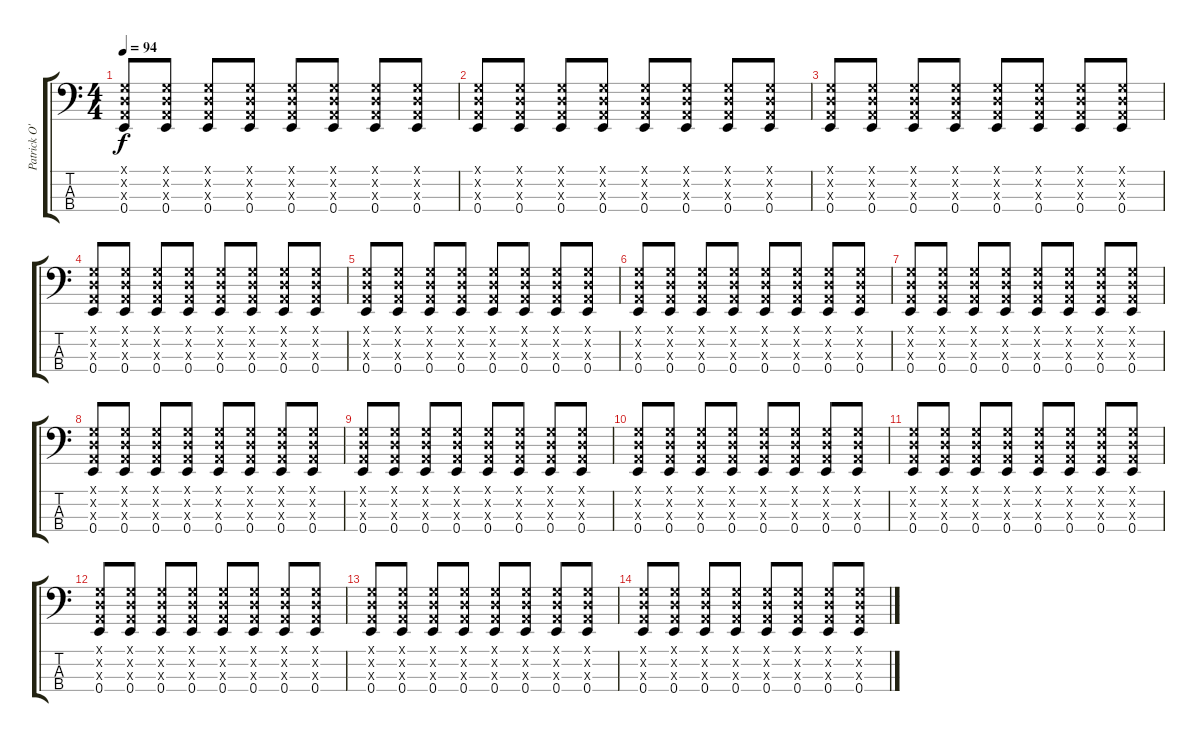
\track ("Patrick O'Hearn" "Patrick O'") {instrument electricbassfinger}
\staff {score tabs}
\tuning (G2 D2 A1 E1) {hide}
\ts (4 4)
\tempo 94
\clef f4
\ks c
(0.1{x} 0.2{x} 0.3{x} 0.4).8{dy f} (0.1{x} 0.2{x} 0.3{x} 0.4).8 (0.1{x} 0.2{x} 0.3{x} 0.4).8 (0.1{x} 0.2{x} 0.3{x} 0.4).8 (0.1{x} 0.2{x} 0.3{x} 0.4).8 (0.1{x} 0.2{x} 0.3{x} 0.4).8 (0.1{x} 0.2{x} 0.3{x} 0.4).8 (0.1{x} 0.2{x} 0.3{x} 0.4).8 |
(0.1{x} 0.2{x} 0.3{x} 0.4).8 (0.1{x} 0.2{x} 0.3{x} 0.4).8 (0.1{x} 0.2{x} 0.3{x} 0.4).8 (0.1{x} 0.2{x} 0.3{x} 0.4).8 (0.1{x} 0.2{x} 0.3{x} 0.4).8 (0.1{x} 0.2{x} 0.3{x} 0.4).8 (0.1{x} 0.2{x} 0.3{x} 0.4).8 (0.1{x} 0.2{x} 0.3{x} 0.4).8 |
(0.1{x} 0.2{x} 0.3{x} 0.4).8 (0.1{x} 0.2{x} 0.3{x} 0.4).8 (0.1{x} 0.2{x} 0.3{x} 0.4).8 (0.1{x} 0.2{x} 0.3{x} 0.4).8 (0.1{x} 0.2{x} 0.3{x} 0.4).8 (0.1{x} 0.2{x} 0.3{x} 0.4).8 (0.1{x} 0.2{x} 0.3{x} 0.4).8 (0.1{x} 0.2{x} 0.3{x} 0.4).8 |
(0.1{x} 0.2{x} 0.3{x} 0.4).8 (0.1{x} 0.2{x} 0.3{x} 0.4).8 (0.1{x} 0.2{x} 0.3{x} 0.4).8 (0.1{x} 0.2{x} 0.3{x} 0.4).8 (0.1{x} 0.2{x} 0.3{x} 0.4).8 (0.1{x} 0.2{x} 0.3{x} 0.4).8 (0.1{x} 0.2{x} 0.3{x} 0.4).8 (0.1{x} 0.2{x} 0.3{x} 0.4).8 |
(0.1{x} 0.2{x} 0.3{x} 0.4).8 (0.1{x} 0.2{x} 0.3{x} 0.4).8 (0.1{x} 0.2{x} 0.3{x} 0.4).8 (0.1{x} 0.2{x} 0.3{x} 0.4).8 (0.1{x} 0.2{x} 0.3{x} 0.4).8 (0.1{x} 0.2{x} 0.3{x} 0.4).8 (0.1{x} 0.2{x} 0.3{x} 0.4).8 (0.1{x} 0.2{x} 0.3{x} 0.4).8 |
(0.1{x} 0.2{x} 0.3{x} 0.4).8 (0.1{x} 0.2{x} 0.3{x} 0.4).8 (0.1{x} 0.2{x} 0.3{x} 0.4).8 (0.1{x} 0.2{x} 0.3{x} 0.4).8 (0.1{x} 0.2{x} 0.3{x} 0.4).8 (0.1{x} 0.2{x} 0.3{x} 0.4).8 (0.1{x} 0.2{x} 0.3{x} 0.4).8 (0.1{x} 0.2{x} 0.3{x} 0.4).8 |
(0.1{x} 0.2{x} 0.3{x} 0.4).8 (0.1{x} 0.2{x} 0.3{x} 0.4).8 (0.1{x} 0.2{x} 0.3{x} 0.4).8 (0.1{x} 0.2{x} 0.3{x} 0.4).8 (0.1{x} 0.2{x} 0.3{x} 0.4).8 (0.1{x} 0.2{x} 0.3{x} 0.4).8 (0.1{x} 0.2{x} 0.3{x} 0.4).8 (0.1{x} 0.2{x} 0.3{x} 0.4).8 |
(0.1{x} 0.2{x} 0.3{x} 0.4).8 (0.1{x} 0.2{x} 0.3{x} 0.4).8 (0.1{x} 0.2{x} 0.3{x} 0.4).8 (0.1{x} 0.2{x} 0.3{x} 0.4).8 (0.1{x} 0.2{x} 0.3{x} 0.4).8 (0.1{x} 0.2{x} 0.3{x} 0.4).8 (0.1{x} 0.2{x} 0.3{x} 0.4).8 (0.1{x} 0.2{x} 0.3{x} 0.4).8 |
(0.1{x} 0.2{x} 0.3{x} 0.4).8 (0.1{x} 0.2{x} 0.3{x} 0.4).8 (0.1{x} 0.2{x} 0.3{x} 0.4).8 (0.1{x} 0.2{x} 0.3{x} 0.4).8 (0.1{x} 0.2{x} 0.3{x} 0.4).8 (0.1{x} 0.2{x} 0.3{x} 0.4).8 (0.1{x} 0.2{x} 0.3{x} 0.4).8 (0.1{x} 0.2{x} 0.3{x} 0.4).8 |
(0.1{x} 0.2{x} 0.3{x} 0.4).8 (0.1{x} 0.2{x} 0.3{x} 0.4).8 (0.1{x} 0.2{x} 0.3{x} 0.4).8 (0.1{x} 0.2{x} 0.3{x} 0.4).8 (0.1{x} 0.2{x} 0.3{x} 0.4).8 (0.1{x} 0.2{x} 0.3{x} 0.4).8 (0.1{x} 0.2{x} 0.3{x} 0.4).8 (0.1{x} 0.2{x} 0.3{x} 0.4).8 |
(0.1{x} 0.2{x} 0.3{x} 0.4).8 (0.1{x} 0.2{x} 0.3{x} 0.4).8 (0.1{x} 0.2{x} 0.3{x} 0.4).8 (0.1{x} 0.2{x} 0.3{x} 0.4).8 (0.1{x} 0.2{x} 0.3{x} 0.4).8 (0.1{x} 0.2{x} 0.3{x} 0.4).8 (0.1{x} 0.2{x} 0.3{x} 0.4).8 (0.1{x} 0.2{x} 0.3{x} 0.4).8 |
(0.1{x} 0.2{x} 0.3{x} 0.4).8 (0.1{x} 0.2{x} 0.3{x} 0.4).8 (0.1{x} 0.2{x} 0.3{x} 0.4).8 (0.1{x} 0.2{x} 0.3{x} 0.4).8 (0.1{x} 0.2{x} 0.3{x} 0.4).8 (0.1{x} 0.2{x} 0.3{x} 0.4).8 (0.1{x} 0.2{x} 0.3{x} 0.4).8 (0.1{x} 0.2{x} 0.3{x} 0.4).8 |
(0.1{x} 0.2{x} 0.3{x} 0.4).8 (0.1{x} 0.2{x} 0.3{x} 0.4).8 (0.1{x} 0.2{x} 0.3{x} 0.4).8 (0.1{x} 0.2{x} 0.3{x} 0.4).8 (0.1{x} 0.2{x} 0.3{x} 0.4).8 (0.1{x} 0.2{x} 0.3{x} 0.4).8 (0.1{x} 0.2{x} 0.3{x} 0.4).8 (0.1{x} 0.2{x} 0.3{x} 0.4).8 |
(0.1{x} 0.2{x} 0.3{x} 0.4).8 (0.1{x} 0.2{x} 0.3{x} 0.4).8 (0.1{x} 0.2{x} 0.3{x} 0.4).8 (0.1{x} 0.2{x} 0.3{x} 0.4).8 (0.1{x} 0.2{x} 0.3{x} 0.4).8 (0.1{x} 0.2{x} 0.3{x} 0.4).8 (0.1{x} 0.2{x} 0.3{x} 0.4).8 (0.1{x} 0.2{x} 0.3{x} 0.4).8
